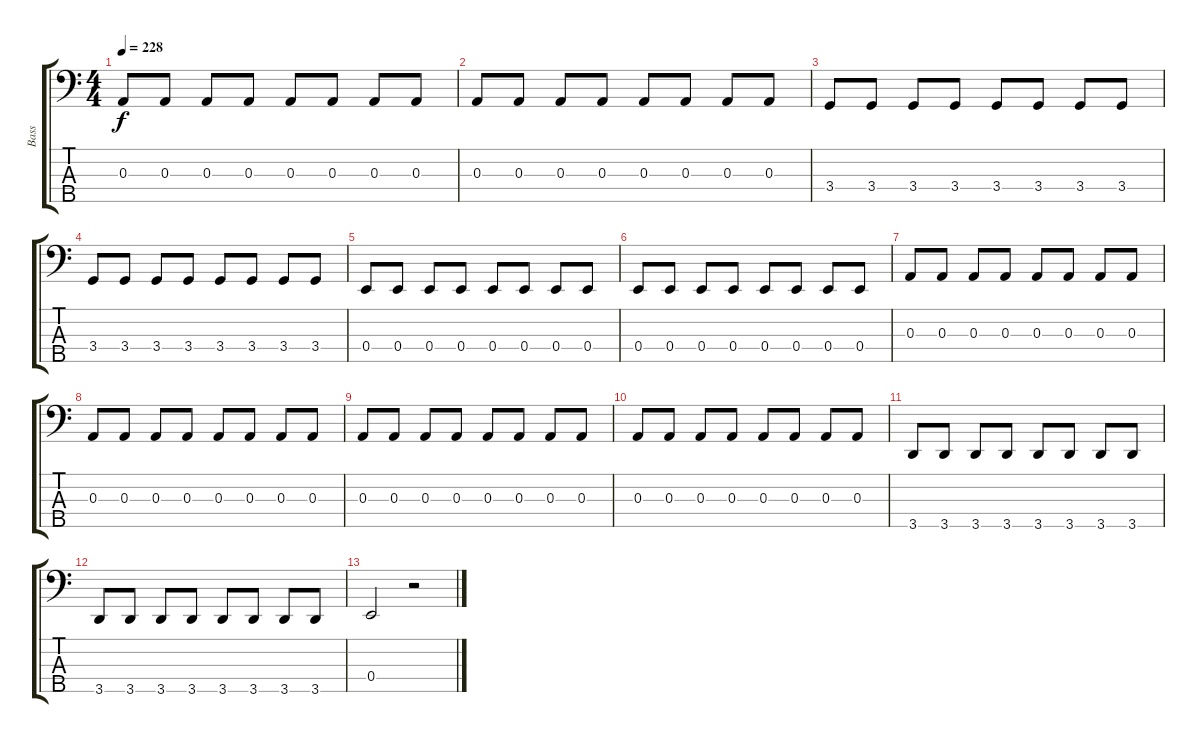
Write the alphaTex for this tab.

\track ("Bass" "Bass") {instrument electricbassfinger}
\staff {score tabs}
\tuning (G2 D2 A1 E1 B0) {hide}
\ts (4 4)
\tempo 228
\clef f4
\ks c
0.3.8{dy f} 0.3.8 0.3.8 0.3.8 0.3.8 0.3.8 0.3.8 0.3.8 |
0.3.8 0.3.8 0.3.8 0.3.8 0.3.8 0.3.8 0.3.8 0.3.8 |
3.4.8 3.4.8 3.4.8 3.4.8 3.4.8 3.4.8 3.4.8 3.4.8 |
3.4.8 3.4.8 3.4.8 3.4.8 3.4.8 3.4.8 3.4.8 3.4.8 |
0.4.8 0.4.8 0.4.8 0.4.8 0.4.8 0.4.8 0.4.8 0.4.8 |
0.4.8 0.4.8 0.4.8 0.4.8 0.4.8 0.4.8 0.4.8 0.4.8 |
0.3.8 0.3.8 0.3.8 0.3.8 0.3.8 0.3.8 0.3.8 0.3.8 |
0.3.8 0.3.8 0.3.8 0.3.8 0.3.8 0.3.8 0.3.8 0.3.8 |
0.3.8 0.3.8 0.3.8 0.3.8 0.3.8 0.3.8 0.3.8 0.3.8 |
0.3.8 0.3.8 0.3.8 0.3.8 0.3.8 0.3.8 0.3.8 0.3.8 |
3.5.8 3.5.8 3.5.8 3.5.8 3.5.8 3.5.8 3.5.8 3.5.8 |
3.5.8 3.5.8 3.5.8 3.5.8 3.5.8 3.5.8 3.5.8 3.5.8 |
0.4.2 r.2
